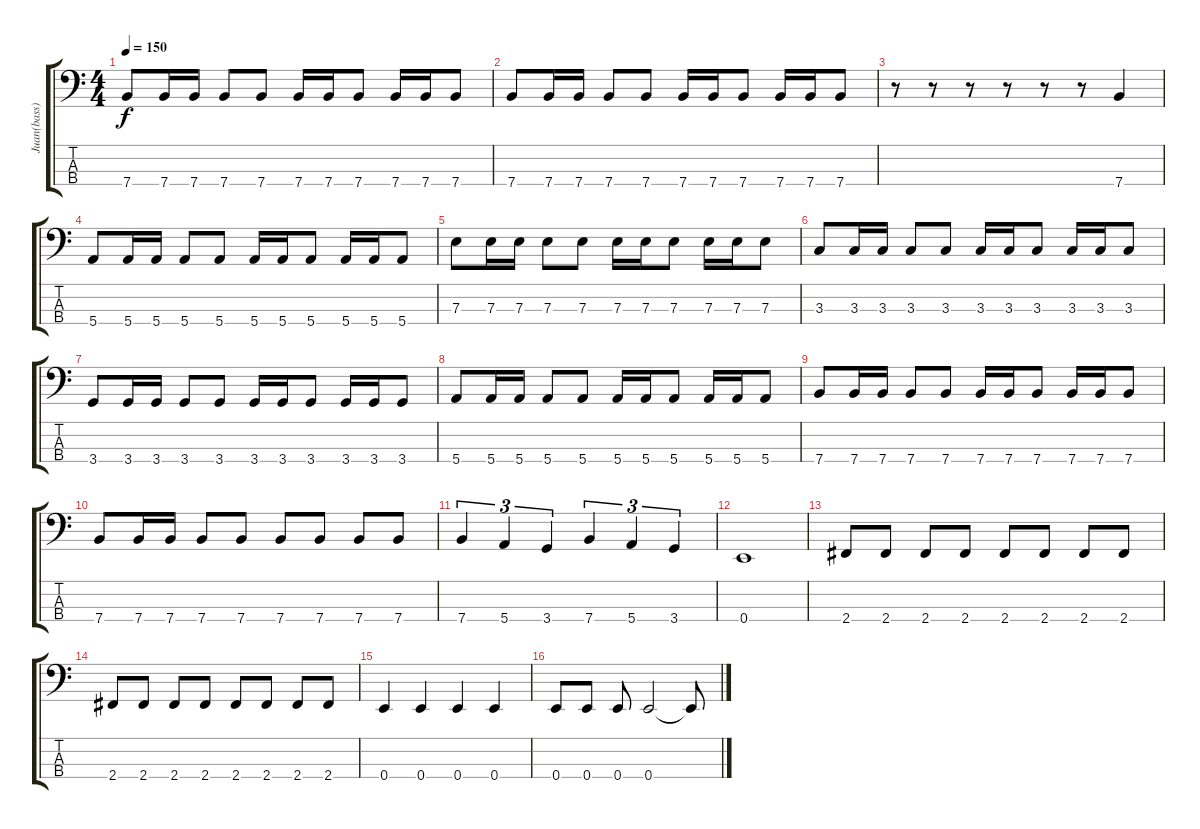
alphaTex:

\track ("Juan(bass)" "Juan(bass)") {instrument electricbasspick}
\staff {score tabs}
\tuning (G2 D2 A1 E1) {hide}
\ts (4 4)
\tempo 150
\clef f4
\ks c
7.4.8{dy f} 7.4.16 7.4.16 7.4.8 7.4.8 7.4.16 7.4.16 7.4.8 7.4.16 7.4.16 7.4.8 |
7.4.8 7.4.16 7.4.16 7.4.8 7.4.8 7.4.16 7.4.16 7.4.8 7.4.16 7.4.16 7.4.8 |
r.8 r.8 r.8 r.8 r.8 r.8 7.4.4 |
5.4.8 5.4.16 5.4.16 5.4.8 5.4.8 5.4.16 5.4.16 5.4.8 5.4.16 5.4.16 5.4.8 |
7.3.8 7.3.16 7.3.16 7.3.8 7.3.8 7.3.16 7.3.16 7.3.8 7.3.16 7.3.16 7.3.8 |
3.3.8 3.3.16 3.3.16 3.3.8 3.3.8 3.3.16 3.3.16 3.3.8 3.3.16 3.3.16 3.3.8 |
3.4.8 3.4.16 3.4.16 3.4.8 3.4.8 3.4.16 3.4.16 3.4.8 3.4.16 3.4.16 3.4.8 |
5.4.8 5.4.16 5.4.16 5.4.8 5.4.8 5.4.16 5.4.16 5.4.8 5.4.16 5.4.16 5.4.8 |
7.4.8 7.4.16 7.4.16 7.4.8 7.4.8 7.4.16 7.4.16 7.4.8 7.4.16 7.4.16 7.4.8 |
7.4.8 7.4.16 7.4.16 7.4.8 7.4.8 7.4.8 7.4.8 7.4.8 7.4.8 |
7.4.4{tu (3 2)} 5.4.4{tu (3 2)} 3.4.4{tu (3 2)} 7.4.4{tu (3 2)} 5.4.4{tu (3 2)} 3.4.4{tu (3 2)} |
0.4.1 |
2.4.8{instrument slapbass2} 2.4.8{instrument slapbass2} 2.4.8{instrument slapbass2} 2.4.8{instrument slapbass2} 2.4.8{instrument slapbass2} 2.4.8{instrument slapbass2} 2.4.8{instrument slapbass2} 2.4.8{instrument slapbass2} |
2.4.8{instrument slapbass2} 2.4.8{instrument slapbass2} 2.4.8{instrument slapbass2} 2.4.8{instrument slapbass2} 2.4.8{instrument slapbass2} 2.4.8{instrument slapbass2} 2.4.8{instrument slapbass2} 2.4.8{instrument slapbass2} |
0.4.4 0.4.4 0.4.4 0.4.4 |
0.4.8 0.4.8 0.4.8 0.4.2 0.4{t}.8
